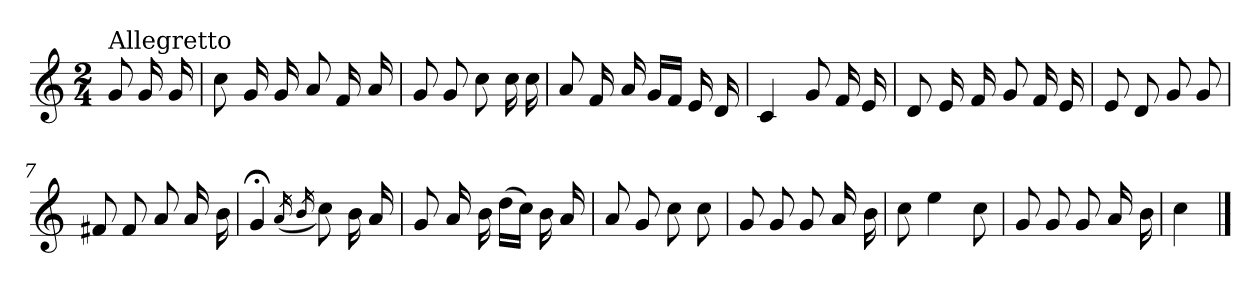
**kern
*part1
*staff1
*clefG2
*k[]
*C:
*M2/4
=
!LO:TX:a:t=Allegretto
8g/
16g/
16g/
=1
8cc\
16g/
16g/
8a/
16f/
16a/
=2
8g/
8g/
8cc\
16cc\
16cc\
=3
8a/
16f/
16a/
16g/LL
16f/JJ
16e/
16d/
=4
4c/
8g/
16f/
16e/
!!LO:LB:g=z
=5
8d/
16e/
16f/
8g/
16f/
16e/
=6
8e/
8d/
8g/
8g/
=7
8f#X/
8f#/
8a/
16a/
16b\
=8
4g;</
(<16qa/
16qb/
8cc\)
16b\
16a/
=9
8g/
16a/
16b\
(>16dd\LL
16cc\JJ)
16b\
16a/
=10
8a/
8g/
8cc\
8cc\
!!LO:LB:g=z
=11
8g/
8g/
8g/
16a/
16b\
=12
8cc\
4ee\
8cc\
=13
8g/
8g/
8g/
16a/
16b\
=14
4cc\
==
*-
